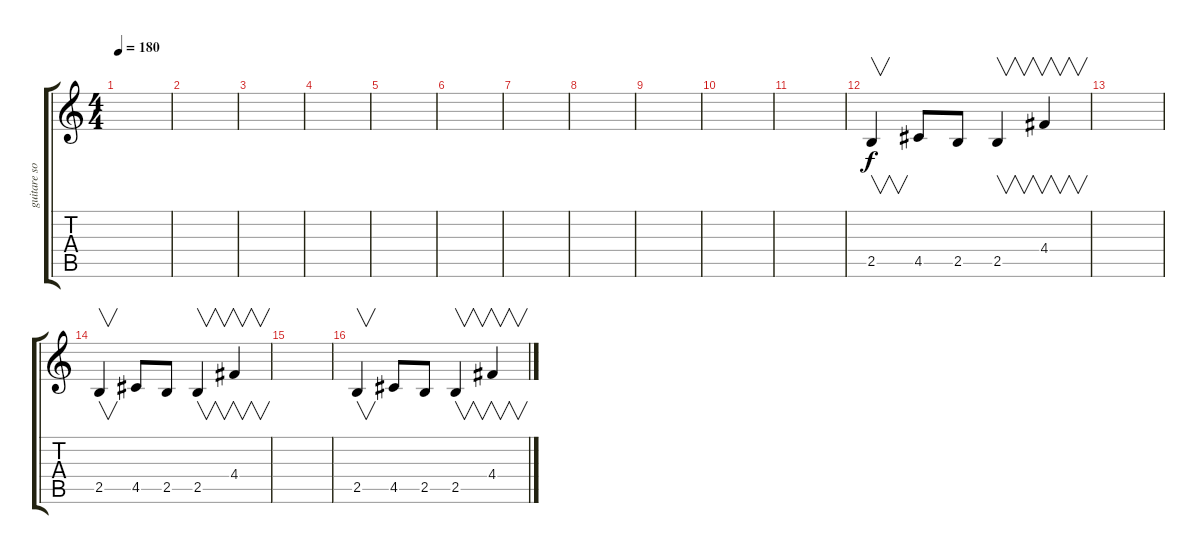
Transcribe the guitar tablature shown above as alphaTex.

\track ("guitare solo 2" "guitare so") {instrument acousticguitarnylon}
\staff {score tabs}
\tuning (E4 B3 G3 D3 A2 E2) {hide}
\ts (4 4)
\tempo 180
\clef g2
\ks c
|
|
|
|
|
|
|
|
|
|
|
2.5.4{v} 4.5.8 2.5.8 2.5.4{v} 4.4.4{v} |
|
2.5.4{v} 4.5.8 2.5.8 2.5.4{v} 4.4.4{v} |
|
2.5.4{v} 4.5.8 2.5.8 2.5.4{v} 4.4.4{v}
